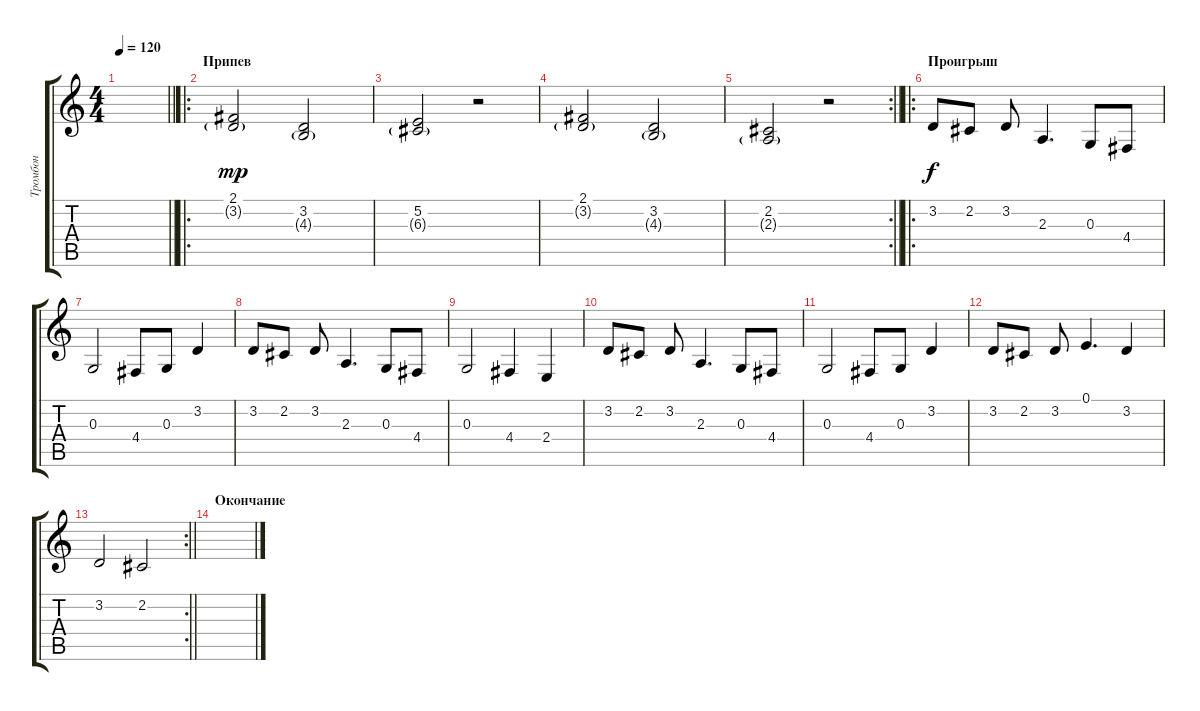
\track ("Тромбон" "Тромбон") {instrument trombone}
\staff {score tabs}
\tuning (E4 B3 G3 D3 A2 E2) {hide}
\ts (4 4)
\tempo 120
\clef g2
\barLineRight lightlight
\ks c
|
\ro
\section ("" "Припев")
(2.1 3.2{g}).2{dy mp volume 10 instrument cello} (3.2 4.3{g}).2 |
(5.2 6.3{g}).2 r.2 |
(2.1 3.2{g}).2 (3.2 4.3{g}).2 |
\rc 2
\barLineRight lightlight
(2.2 2.3{g}).2 r.2 |
\ro
\section ("" "Проигрыш")
3.2.8{dy f volume 13 instrument trombone} 2.2.8 3.2.8 2.3.4{d} 0.3.8 4.4.8 |
0.3.2 4.4.8 0.3.8 3.2.4 |
3.2.8 2.2.8 3.2.8 2.3.4{d} 0.3.8 4.4.8 |
0.3.2 4.4.4 2.4.4 |
3.2.8 2.2.8 3.2.8 2.3.4{d} 0.3.8 4.4.8 |
0.3.2 4.4.8 0.3.8 3.2.4 |
3.2.8 2.2.8 3.2.8 0.1.4{d} 3.2.4 |
\rc 2
\barLineRight lightlight
3.2.2 2.2.2 |
\section ("" "Окончание")
